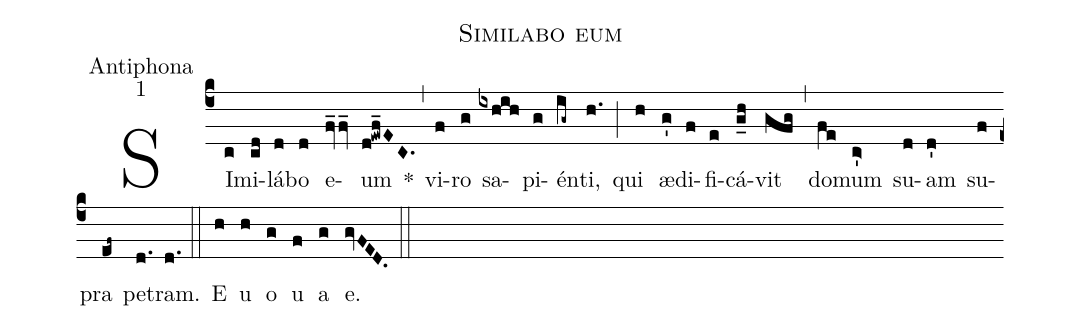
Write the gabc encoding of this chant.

name:Similabo eum;
office-part:Antiphona;
mode:1;
%%
(c4) SI(c)mi(cd)lá(d)bo(d) e(fv_2/fv_)um(d!ewf_EC.) *(,) vi(f)ro(g) sa(ixhih)pi(g)én(ig~)ti,(h.) (;) qui(h) æ(g')di(f)fi(e)cá(g_h)vit(gfg) (,) do(fe)mum(c'>) su(d)am(d') su(f)pra(ef~) pe(d.)tram.(d.) (::) E(h) u(h) o(g) u(f) a(g) e.(gvFED.) (::)
